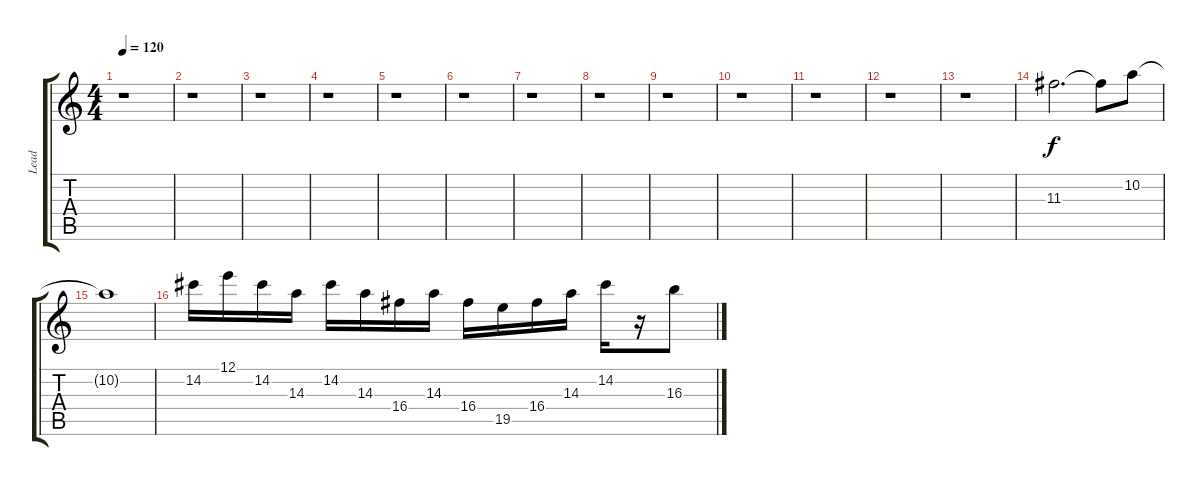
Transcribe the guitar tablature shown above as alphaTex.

\track ("Lead" "Lead") {instrument fretlessbass}
\staff {score tabs}
\tuning (E4 B3 G3 D3 A2 E2) {hide}
\ts (4 4)
\tempo 120
\clef g2
\ks c
r.1{dy f} |
r.1 |
r.1 |
r.1 |
r.1 |
r.1 |
r.1 |
r.1 |
r.1 |
r.1 |
r.1 |
r.1 |
r.1 |
\section ("" "")
11.3.2{d} 11.3{t}.8 10.2.8 |
10.2{t}.1 |
14.2.16 12.1.16 14.2.16 14.3.16 14.2.16 14.3.16 16.4.16 14.3.16 16.4.16 19.5.16 16.4.16 14.3.16 14.2.16 r.16 16.3.8
